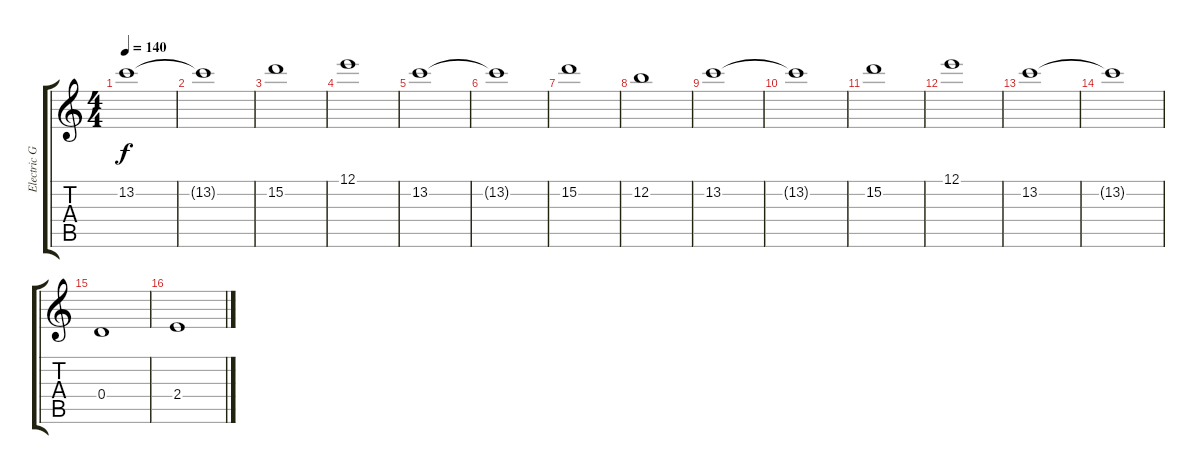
\track ("Electric Guitar" "Electric G") {instrument distortionguitar}
\staff {score tabs}
\tuning (E4 B3 G3 D3 A2 E2) {hide}
\ts (4 4)
\tempo 140
\clef g2
\ks c
13.2.1{dy f} |
13.2{t}.1 |
15.2.1 |
12.1.1 |
13.2.1 |
13.2{t}.1 |
15.2.1 |
12.2.1 |
13.2.1 |
13.2{t}.1 |
15.2.1 |
12.1.1 |
13.2.1 |
13.2{t}.1 |
0.4.1 |
2.4.1
